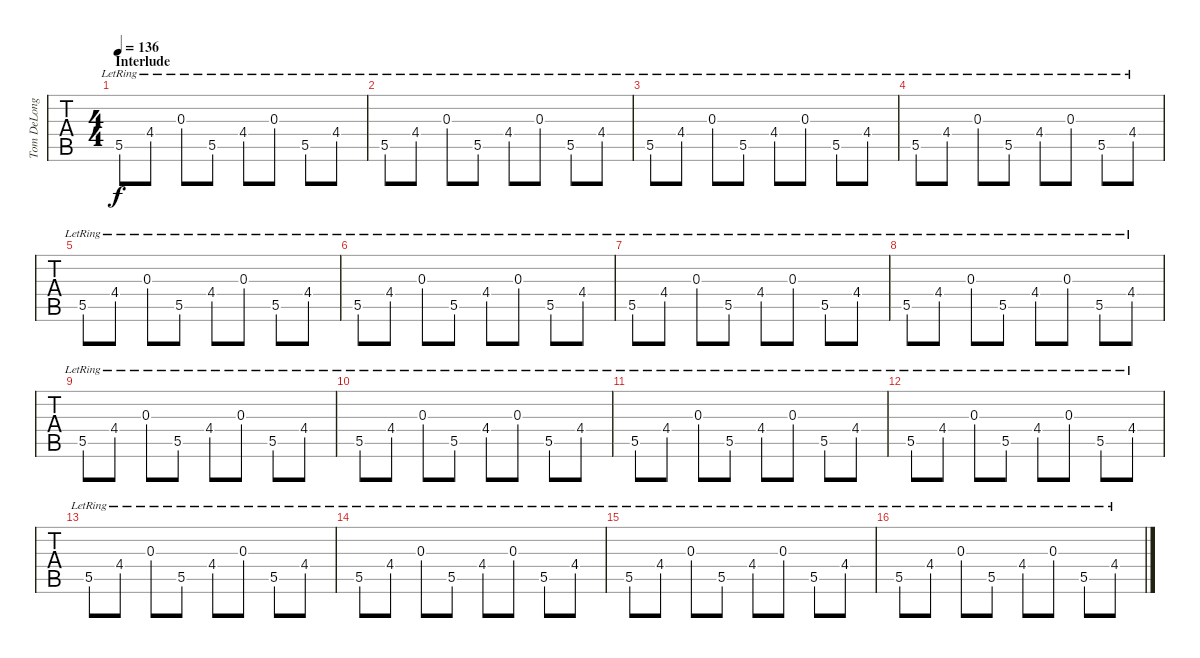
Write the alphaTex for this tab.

\track ("Tom DeLonge - Guitar One" "Tom DeLong") {instrument electricguitarclean}
\staff {tabs}
\tuning (D4 A3 F3 C3 G2 D2) {hide}
\ts (4 4)
\section ("" "Interlude")
\tempo 136
\clef g2
\ks c
5.5{lr}.8{dy f volume 6} 4.4{lr}.8 0.3{lr}.8 5.5{lr}.8 4.4{lr}.8 0.3{lr}.8 5.5{lr}.8 4.4{lr}.8 |
5.5{lr}.8 4.4{lr}.8 0.3{lr}.8 5.5{lr}.8 4.4{lr}.8 0.3{lr}.8 5.5{lr}.8 4.4{lr}.8 |
5.5{lr}.8 4.4{lr}.8 0.3{lr}.8 5.5{lr}.8 4.4{lr}.8 0.3{lr}.8 5.5{lr}.8 4.4{lr}.8 |
5.5{lr}.8 4.4{lr}.8 0.3{lr}.8 5.5{lr}.8 4.4{lr}.8 0.3{lr}.8 5.5{lr}.8 4.4{lr}.8 |
5.5{lr}.8 4.4{lr}.8 0.3{lr}.8 5.5{lr}.8 4.4{lr}.8 0.3{lr}.8 5.5{lr}.8 4.4{lr}.8 |
5.5{lr}.8 4.4{lr}.8 0.3{lr}.8 5.5{lr}.8 4.4{lr}.8 0.3{lr}.8 5.5{lr}.8 4.4{lr}.8 |
5.5{lr}.8 4.4{lr}.8 0.3{lr}.8 5.5{lr}.8 4.4{lr}.8 0.3{lr}.8 5.5{lr}.8 4.4{lr}.8 |
5.5{lr}.8 4.4{lr}.8 0.3{lr}.8 5.5{lr}.8 4.4{lr}.8 0.3{lr}.8 5.5{lr}.8 4.4{lr}.8 |
5.5{lr}.8 4.4{lr}.8 0.3{lr}.8 5.5{lr}.8 4.4{lr}.8 0.3{lr}.8 5.5{lr}.8 4.4{lr}.8 |
5.5{lr}.8 4.4{lr}.8 0.3{lr}.8 5.5{lr}.8 4.4{lr}.8 0.3{lr}.8 5.5{lr}.8 4.4{lr}.8 |
5.5{lr}.8 4.4{lr}.8 0.3{lr}.8 5.5{lr}.8 4.4{lr}.8 0.3{lr}.8 5.5{lr}.8 4.4{lr}.8 |
5.5{lr}.8 4.4{lr}.8 0.3{lr}.8 5.5{lr}.8 4.4{lr}.8 0.3{lr}.8 5.5{lr}.8 4.4{lr}.8 |
5.5{lr}.8 4.4{lr}.8 0.3{lr}.8 5.5{lr}.8 4.4{lr}.8 0.3{lr}.8 5.5{lr}.8 4.4{lr}.8 |
5.5{lr}.8 4.4{lr}.8 0.3{lr}.8 5.5{lr}.8 4.4{lr}.8 0.3{lr}.8 5.5{lr}.8 4.4{lr}.8 |
5.5{lr}.8 4.4{lr}.8 0.3{lr}.8 5.5{lr}.8 4.4{lr}.8 0.3{lr}.8 5.5{lr}.8 4.4{lr}.8 |
5.5{lr}.8 4.4{lr}.8 0.3{lr}.8 5.5{lr}.8 4.4{lr}.8 0.3{lr}.8 5.5{lr}.8 4.4{lr}.8
